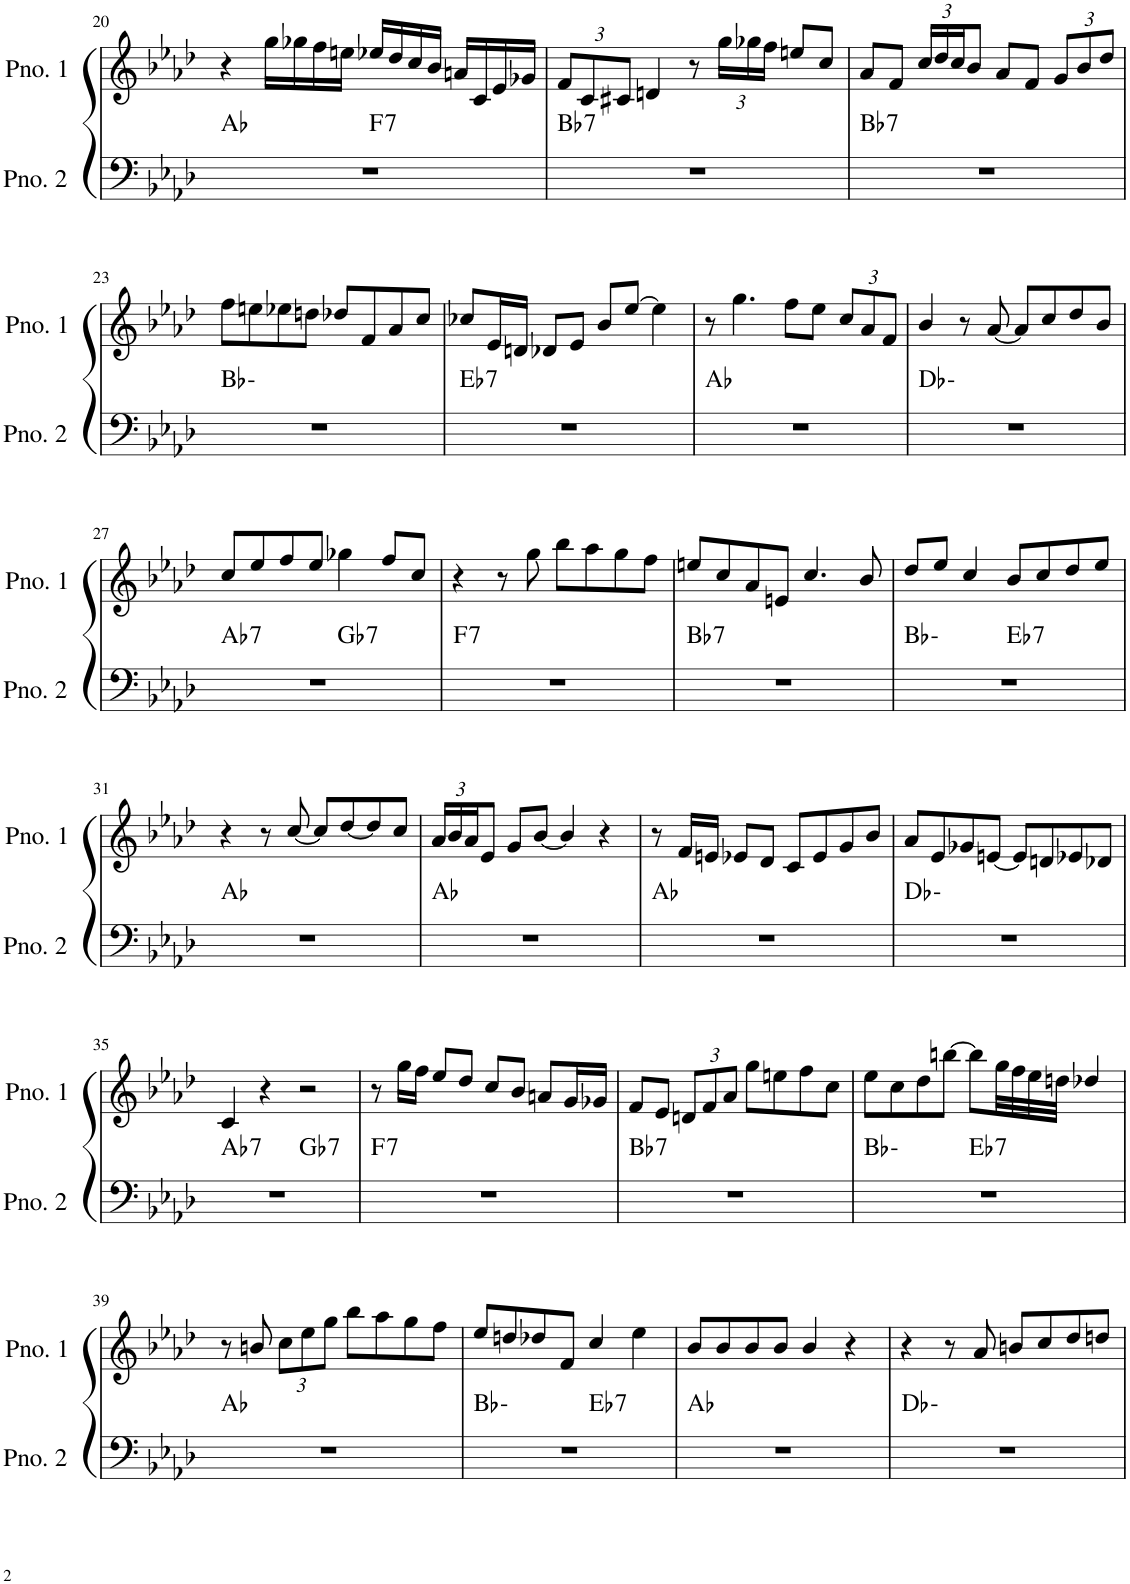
**kern	**harte	**kern
*part2	*part2	*part1
*staff2	*	*staff1
*I"ピアノ 2	*	*I"ピアノ 1
!!LO:PB:g=z
*clefF4	*	*clefG2
*k[b-e-a-d-]	*	*k[b-e-a-d-]
*M4/4	*	*M4/4
=20	=20	=20
*^	*	*
1r	2ryy	Ab:maj	4r
.	.	.	16gg\LL
.	.	.	16gg-X\
.	.	.	16ff\
.	.	.	16een\JJ
!	!	!LO:H:kt=7	!
.	2ryy	F:7	16ee-X/LL
.	.	.	16dd-/
.	.	.	16cc/
.	.	.	16b-/JJ
.	.	.	16an/LL
.	.	.	16c/
.	.	.	16e-/
.	.	.	16g-X/JJ
*v	*v	*	*
=21	=21	=21
*	*	*Xbrackettup
*^	*	*
!	!	!LO:H:kt=7	!
*v	*v	*	*
1r	Bb:7	12f/L
.	.	12c/
.	.	12c#X/J
.	.	4dn/
.	.	8r
.	.	24gg\LL
.	.	24gg-X\
.	.	24ff\JJ
.	.	8een/L
.	.	8cc/J
=22	=22	=22
!	!LO:H:kt=7	!
1r	Bb:7	8a-/L
.	.	8f/J
.	.	24cc/LL
.	.	24dd-/
.	.	24cc/J
.	.	8b-/J
.	.	8a-/L
.	.	8f/J
.	.	12g/L
.	.	12b-/
.	.	12dd-/J
!!LO:LB:g=z
=23	=23	=23
1r	Bb:min	8ff\L
.	.	8een\
.	.	8ee-X\
.	.	8ddn\J
.	.	8dd-X/L
.	.	8f/
.	.	8a-/
.	.	8cc/J
=24	=24	=24
!	!LO:H:kt=7	!
1r	Eb:7	8cc-X/L
.	.	16e-/L
.	.	16dn/JJ
.	.	8d-X/L
.	.	8e-/J
.	.	8b-/L
.	.	[8ee-/J
.	.	4ee-\]
=25	=25	=25
1r	Ab:maj	8r
.	.	4.gg\
.	.	8ff\L
.	.	8ee-\J
.	.	12cc/L
.	.	12a-/
.	.	12f/J
=26	=26	=26
1r	Db:min	4b-/
.	.	8r
.	.	[8a-/
.	.	8a-/L]
.	.	8cc/
.	.	8dd-/
.	.	8b-/J
!!LO:LB:g=z
=27	=27	=27
!	!LO:H:kt=7	!
*^	*	*
1r	2ryy	Ab:7	8cc/L
.	.	.	8ee-/
.	.	.	8ff/
.	.	.	8ee-/J
!	!	!LO:H:kt=7	!
.	2ryy	Gb:7	4gg-X\
.	.	.	8ff/L
.	.	.	8cc/J
=28	=28	=28	=28
!	!	!LO:H:kt=7	!
*v	*v	*	*
1r	F:7	4r
.	.	8r
.	.	8gg\
.	.	8bb-\L
.	.	8aa-\
.	.	8gg\
.	.	8ff\J
=29	=29	=29
!	!LO:H:kt=7	!
1r	Bb:7	8een/L
.	.	8cc/
.	.	8a-/
.	.	8en/J
.	.	4.cc/
.	.	8b-/
=30	=30	=30
*^	*	*
1r	2ryy	Bb:min	8dd-/L
.	.	.	8ee-/J
.	.	.	4cc/
!	!	!LO:H:kt=7	!
.	2ryy	Eb:7	8b-/L
.	.	.	8cc/
.	.	.	8dd-/
.	.	.	8ee-/J
*v	*v	*	*
!!LO:LB:g=z
=31	=31	=31
1r	Ab:maj	4r
.	.	8r
.	.	[8cc/
.	.	8cc/L]
.	.	[8dd-/
.	.	8dd-/]
.	.	8cc/J
=32	=32	=32
1r	Ab:maj	24a-/LL
.	.	24b-/
.	.	24a-/J
.	.	8e-/J
.	.	8g/L
.	.	[8b-/J
.	.	4b-/]
.	.	4r
=33	=33	=33
1r	Ab:maj	8r
.	.	16f/LL
.	.	16en/JJ
.	.	8e-X/L
.	.	8d-/J
.	.	8c/L
.	.	8e-/
.	.	8g/
.	.	8b-/J
=34	=34	=34
1r	Db:min	8a-/L
.	.	8e-/
.	.	8g-X/
.	.	[8en/J
.	.	8e/L]
.	.	8dn/
.	.	8e-X/
.	.	8d-X/J
!!LO:LB:g=z
=35	=35	=35
!	!LO:H:kt=7	!
*^	*	*
1r	2ryy	Ab:7	4c/
.	.	.	4r
!	!	!LO:H:kt=7	!
.	2ryy	Gb:7	2r
=36	=36	=36	=36
!	!	!LO:H:kt=7	!
*v	*v	*	*
1r	F:7	8r
.	.	16gg\LL
.	.	16ff\JJ
.	.	8ee-/L
.	.	8dd-/J
.	.	8cc/L
.	.	8b-/J
.	.	8an/L
.	.	16g/L
.	.	16g-X/JJ
=37	=37	=37
!	!LO:H:kt=7	!
1r	Bb:7	8f/L
.	.	8e-/J
.	.	12dn/L
.	.	12f/
.	.	12a-/J
.	.	8gg\L
.	.	8een\
.	.	8ff\
.	.	8cc\J
=38	=38	=38
*^	*	*
1r	2ryy	Bb:min	8ee-\L
.	.	.	8cc\
.	.	.	8dd-\
.	.	.	[8bbn\J
!	!	!LO:H:kt=7	!
.	2ryy	Eb:7	8bb\L]
.	.	.	32gg\LL
.	.	.	32ff\
.	.	.	32ee-\
.	.	.	32ddn\JJJ
.	.	.	4dd-X/
*v	*v	*	*
!!LO:LB:g=z
=39	=39	=39
1r	Ab:maj	8r
.	.	8bn/
.	.	12cc\L
.	.	12ee-\
.	.	12gg\J
.	.	8bb-\L
.	.	8aa-\
.	.	8gg\
.	.	8ff\J
=40	=40	=40
*^	*	*
1r	2ryy	Bb:min	8ee-/L
.	.	.	8ddn/
.	.	.	8dd-X/
.	.	.	8f/J
!	!	!LO:H:kt=7	!
.	2ryy	Eb:7	4cc/
.	.	.	4ee-\
*v	*v	*	*
=41	=41	=41
1r	Ab:maj	8b-/L
.	.	8b-/
.	.	8b-/
.	.	8b-/J
.	.	4b-/
.	.	4r
=42	=42	=42
1r	Db:min	4r
.	.	8r
.	.	8a-/
.	.	8bn/L
.	.	8cc/
.	.	8dd-/
.	.	8ddn/J
=	=	=
*-	*-	*-
